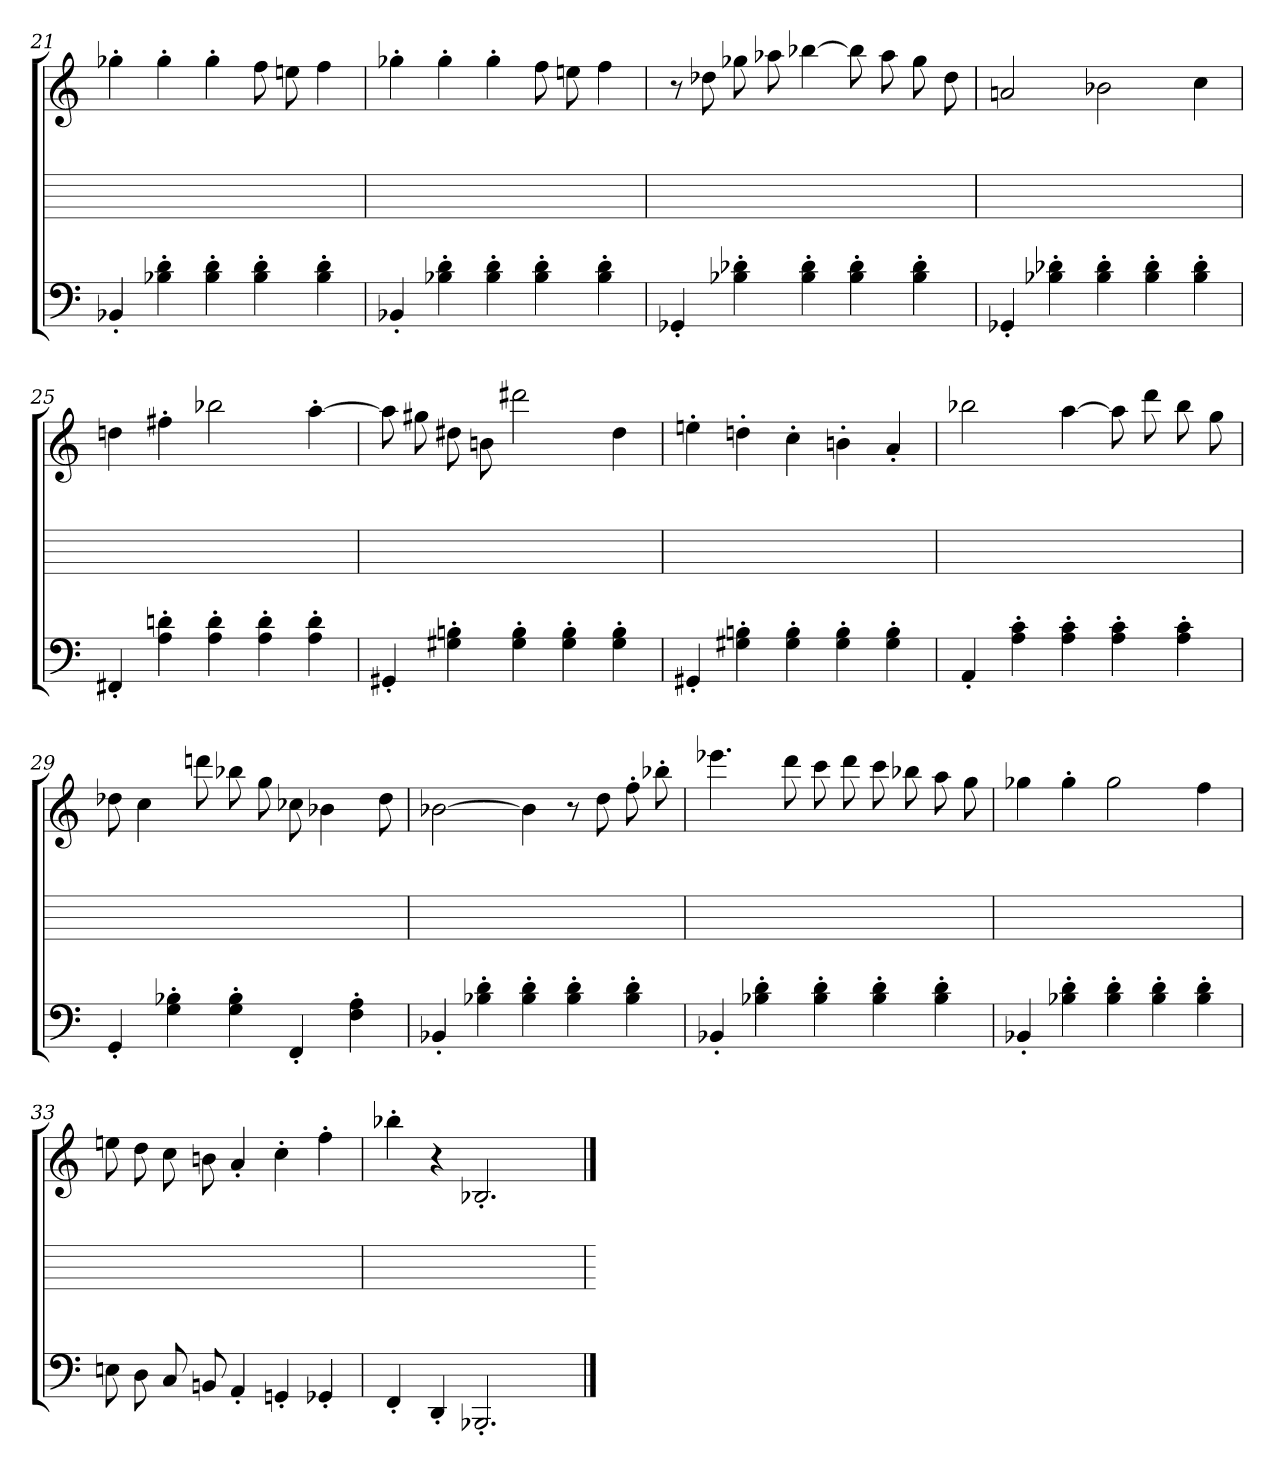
**kern	**kern	**kern
*part3	*part2	*part1
*staff3	*staff2	*staff1
=21	=21	=21
4BB-X'	1ryy	4gg-X'
4B-X' 4d'	.	4gg-'
4B-' 4d'	.	4gg-'
4B-' 4d'	.	8ff
.	.	8een
4B-' 4d'	4ryy	4ff
=22	=22	=22
4BB-X'	1ryy	4gg-X'
4B-X' 4d'	.	4gg-'
4B-' 4d'	.	4gg-'
4B-' 4d'	.	8ff
.	.	8een
4B-' 4d'	4ryy	4ff
=23	=23	=23
4GG-X'	1ryy	8r
.	.	8dd-X
4B-X' 4d-X'	.	8gg-X
.	.	8aa-X
4B-' 4d-'	.	[4bb-X
4B-' 4d-'	.	8bb-]
.	.	8aa-
4B-' 4d-'	4ryy	8gg-
.	.	8dd-
=24	=24	=24
4GG-X'	1ryy	2an
4B-X' 4d-X'	.	.
4B-' 4d-'	.	2b-X
4B-' 4d-'	.	.
4B-' 4d-'	4ryy	4cc
=25	=25	=25
4FF#X'	1ryy	4ddn
4A' 4dn'	.	4ff#X'
4A' 4d'	.	2bb-X
4A' 4d'	.	.
4A' 4d'	4ryy	[4aa'
=26	=26	=26
4GG#X'	1ryy	8aa]
.	.	8gg#X
4G#X' 4Bn'	.	8dd#X
.	.	8bn
4G#' 4B'	.	2ddd#X
4G#' 4B'	.	.
4G#' 4B'	4ryy	4dd#
=27	=27	=27
4GG#X'	1ryy	4een'
4G#X' 4Bn'	.	4ddn'
4G#' 4B'	.	4cc'
4G#' 4B'	.	4bn'
4G#' 4B'	4ryy	4a'
=28	=28	=28
4AA'	1ryy	2bb-X
4A' 4c'	.	.
4A' 4c'	.	[4aa
4A' 4c'	.	8aa]
.	.	8ddd
4A' 4c'	4ryy	8bb-
.	.	8gg
=29	=29	=29
4GG'	1ryy	8dd-X
.	.	4cc
4G' 4B-X'	.	.
.	.	8dddn
4G' 4B-'	.	8bb-X
.	.	8gg
4FF'	.	8cc-X
.	.	4b-X
4F' 4A'	4ryy	.
.	.	8dd-
=30	=30	=30
4BB-X'	1ryy	[2b-X
4B-X' 4d'	.	.
4B-' 4d'	.	4b-]
4B-' 4d'	.	8r
.	.	8dd
4B-' 4d'	4ryy	8ff'
.	.	8bb-X'
=31	=31	=31
4BB-X'	1ryy	4.eee-X
4B-X' 4d'	.	.
.	.	8ddd
4B-' 4d'	.	8ccc
.	.	8ddd
4B-' 4d'	.	8ccc
.	.	8bb-X
4B-' 4d'	4ryy	8aa
.	.	8gg
=32	=32	=32
4BB-X'	1ryy	4gg-X
4B-X' 4d'	.	4gg-'
4B-' 4d'	.	2gg-
4B-' 4d'	.	.
4B-' 4d'	4ryy	4ff
=33	=33	=33
8En	1ryy	8een
8D	.	8dd
8C	.	8cc
8BBn	.	8bn
4AA'	.	4a'
4GGn'	.	4cc'
4GG-X'	4ryy	4ff'
=34	=34	=34
4FF'	1ryy	4bb-X'
4DD'	.	4r
2.BBB-X'	.	2.B-X'
.	4ryy	.
==	=	==
*-	*-	*-
